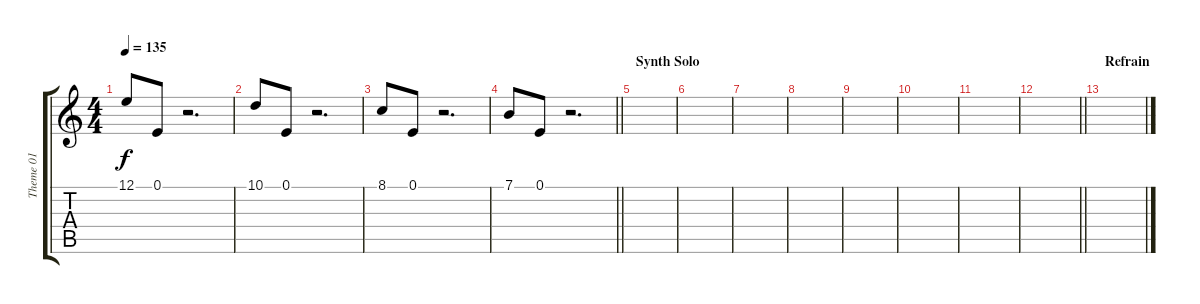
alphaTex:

\track ("Theme 01" "Theme 01") {instrument synthbrass1}
\staff {score tabs}
\tuning (E4 B3 G3 D3 A2 E2) {hide}
\ts (4 4)
\tempo 135
\clef g2
\ks c
12.1.8{dy f} 0.1.8 r.2{d} |
10.1.8 0.1.8 r.2{d} |
8.1.8 0.1.8 r.2{d} |
\barLineRight lightlight
7.1.8 0.1.8 r.2{d} |
\section ("" "Synth Solo")
|
|
|
|
|
|
|
\barLineRight lightlight
|
\section ("" "Refrain")
